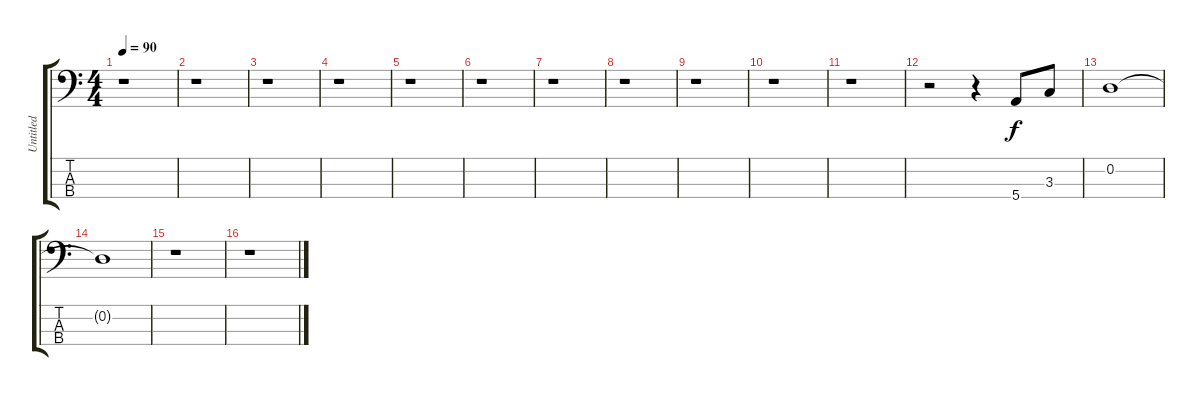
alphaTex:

\track ("Untitled" "Untitled") {instrument fretlessbass}
\staff {score tabs}
\tuning (G2 D2 A1 E1) {hide}
\ts (4 4)
\tempo 90
\clef f4
\ks c
r.1{dy f instrument fretlessbass} |
r.1 |
r.1 |
r.1 |
r.1 |
r.1 |
r.1 |
r.1 |
r.1 |
r.1 |
r.1 |
r.2 r.4 5.4.8 3.3.8 |
0.2.1 |
0.2{t}.1 |
r.1 |
r.1
